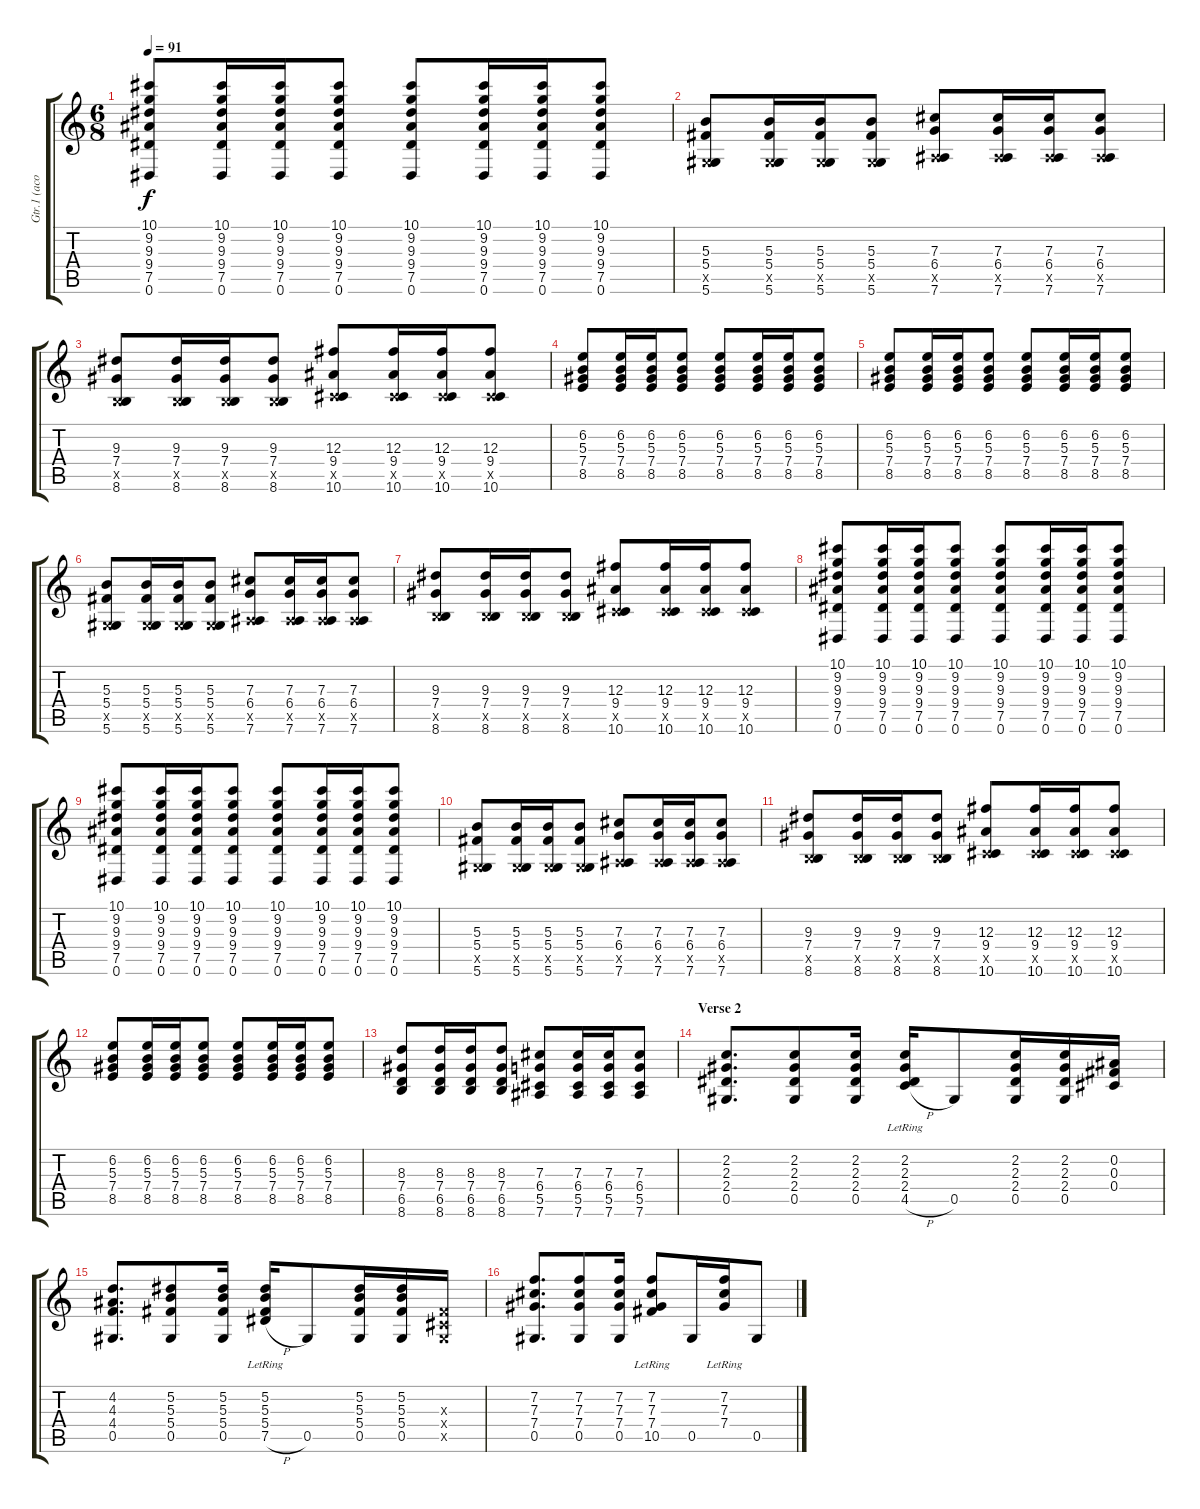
\track ("Gtr.1 (acoust.) - John" "Gtr.1 (aco") {instrument acousticguitarsteel}
\staff {score tabs}
\tuning (Eb4 Bb3 Gb3 Db3 Ab2 Eb2) {hide}
\ts (6 8)
\tempo 91
\clef g2
\ks c
(10.1 9.2 9.3 9.4 7.5 0.6).8{dy f} (10.1 9.2 9.3 9.4 7.5 0.6).16 (10.1 9.2 9.3 9.4 7.5 0.6).16 (10.1 9.2 9.3 9.4 7.5 0.6).8 (10.1 9.2 9.3 9.4 7.5 0.6).8 (10.1 9.2 9.3 9.4 7.5 0.6).16 (10.1 9.2 9.3 9.4 7.5 0.6).16 (10.1 9.2 9.3 9.4 7.5 0.6).8 |
(5.3 5.4 0.5{x} 5.6).8 (5.3 5.4 0.5{x} 5.6).16 (5.3 5.4 0.5{x} 5.6).16 (5.3 5.4 0.5{x} 5.6).8 (7.3 6.4 2.5{x} 7.6).8 (7.3 6.4 2.5{x} 7.6).16 (7.3 6.4 2.5{x} 7.6).16 (7.3 6.4 2.5{x} 7.6).8 |
(9.3 7.4 3.5{x} 8.6).8 (9.3 7.4 3.5{x} 8.6).16 (9.3 7.4 3.5{x} 8.6).16 (9.3 7.4 3.5{x} 8.6).8 (12.3 9.4 5.5{x} 10.6).8 (12.3 9.4 5.5{x} 10.6).16 (12.3 9.4 5.5{x} 10.6).16 (12.3 9.4 5.5{x} 10.6).8 |
(6.2 5.3 7.4 8.5).8 (6.2 5.3 7.4 8.5).16 (6.2 5.3 7.4 8.5).16 (6.2 5.3 7.4 8.5).8 (6.2 5.3 7.4 8.5).8 (6.2 5.3 7.4 8.5).16 (6.2 5.3 7.4 8.5).16 (6.2 5.3 7.4 8.5).8 |
(6.2 5.3 7.4 8.5).8 (6.2 5.3 7.4 8.5).16 (6.2 5.3 7.4 8.5).16 (6.2 5.3 7.4 8.5).8 (6.2 5.3 7.4 8.5).8 (6.2 5.3 7.4 8.5).16 (6.2 5.3 7.4 8.5).16 (6.2 5.3 7.4 8.5).8 |
(5.3 5.4 0.5{x} 5.6).8 (5.3 5.4 0.5{x} 5.6).16 (5.3 5.4 0.5{x} 5.6).16 (5.3 5.4 0.5{x} 5.6).8 (7.3 6.4 2.5{x} 7.6).8 (7.3 6.4 2.5{x} 7.6).16 (7.3 6.4 2.5{x} 7.6).16 (7.3 6.4 2.5{x} 7.6).8 |
(9.3 7.4 3.5{x} 8.6).8 (9.3 7.4 3.5{x} 8.6).16 (9.3 7.4 3.5{x} 8.6).16 (9.3 7.4 3.5{x} 8.6).8 (12.3 9.4 5.5{x} 10.6).8 (12.3 9.4 5.5{x} 10.6).16 (12.3 9.4 5.5{x} 10.6).16 (12.3 9.4 5.5{x} 10.6).8 |
(10.1 9.2 9.3 9.4 7.5 0.6).8 (10.1 9.2 9.3 9.4 7.5 0.6).16 (10.1 9.2 9.3 9.4 7.5 0.6).16 (10.1 9.2 9.3 9.4 7.5 0.6).8 (10.1 9.2 9.3 9.4 7.5 0.6).8 (10.1 9.2 9.3 9.4 7.5 0.6).16 (10.1 9.2 9.3 9.4 7.5 0.6).16 (10.1 9.2 9.3 9.4 7.5 0.6).8 |
(10.1 9.2 9.3 9.4 7.5 0.6).8 (10.1 9.2 9.3 9.4 7.5 0.6).16 (10.1 9.2 9.3 9.4 7.5 0.6).16 (10.1 9.2 9.3 9.4 7.5 0.6).8 (10.1 9.2 9.3 9.4 7.5 0.6).8 (10.1 9.2 9.3 9.4 7.5 0.6).16 (10.1 9.2 9.3 9.4 7.5 0.6).16 (10.1 9.2 9.3 9.4 7.5 0.6).8 |
(5.3 5.4 0.5{x} 5.6).8 (5.3 5.4 0.5{x} 5.6).16 (5.3 5.4 0.5{x} 5.6).16 (5.3 5.4 0.5{x} 5.6).8 (7.3 6.4 2.5{x} 7.6).8 (7.3 6.4 2.5{x} 7.6).16 (7.3 6.4 2.5{x} 7.6).16 (7.3 6.4 2.5{x} 7.6).8 |
(9.3 7.4 3.5{x} 8.6).8 (9.3 7.4 3.5{x} 8.6).16 (9.3 7.4 3.5{x} 8.6).16 (9.3 7.4 3.5{x} 8.6).8 (12.3 9.4 5.5{x} 10.6).8 (12.3 9.4 5.5{x} 10.6).16 (12.3 9.4 5.5{x} 10.6).16 (12.3 9.4 5.5{x} 10.6).8 |
(6.2 5.3 7.4 8.5).8 (6.2 5.3 7.4 8.5).16 (6.2 5.3 7.4 8.5).16 (6.2 5.3 7.4 8.5).8 (6.2 5.3 7.4 8.5).8 (6.2 5.3 7.4 8.5).16 (6.2 5.3 7.4 8.5).16 (6.2 5.3 7.4 8.5).8 |
(8.3 7.4 6.5 8.6).8 (8.3 7.4 6.5 8.6).16 (8.3 7.4 6.5 8.6).16 (8.3 7.4 6.5 8.6).8 (7.3 6.4 5.5 7.6).8 (7.3 6.4 5.5 7.6).16 (7.3 6.4 5.5 7.6).16 (7.3 6.4 5.5 7.6).8 |
\section ("" "Verse 2")
(2.2 2.3 2.4 0.5).8{d} (2.2 2.3 2.4 0.5).8 (2.2 2.3 2.4 0.5).16 (2.2{lr} 2.3{lr} 2.4{lr} 4.5{h}).16 0.5.8 (2.2 2.3 2.4 0.5).16 (2.2 2.3 2.4 0.5).16 (0.2 0.3 0.4).16 |
(4.2 4.3 4.4 0.5).8{d} (5.2 5.3 5.4 0.5).8 (5.2 5.3 5.4 0.5).16 (5.2{lr} 5.3{lr} 5.4{lr} 7.5{h}).16 0.5.8 (5.2 5.3 5.4 0.5).16 (5.2 5.3 5.4 0.5).16 (0.3{x} 0.4{x} 0.5{x}).16 |
(7.2 7.3 7.4 0.5).8{d} (7.2 7.3 7.4 0.5).8 (7.2 7.3 7.4 0.5).16 (7.2{lr} 7.3{lr} 7.4{lr} 10.5).8 0.5.16 (7.2{lr} 7.3{lr} 7.4{lr}).16 0.5.8
